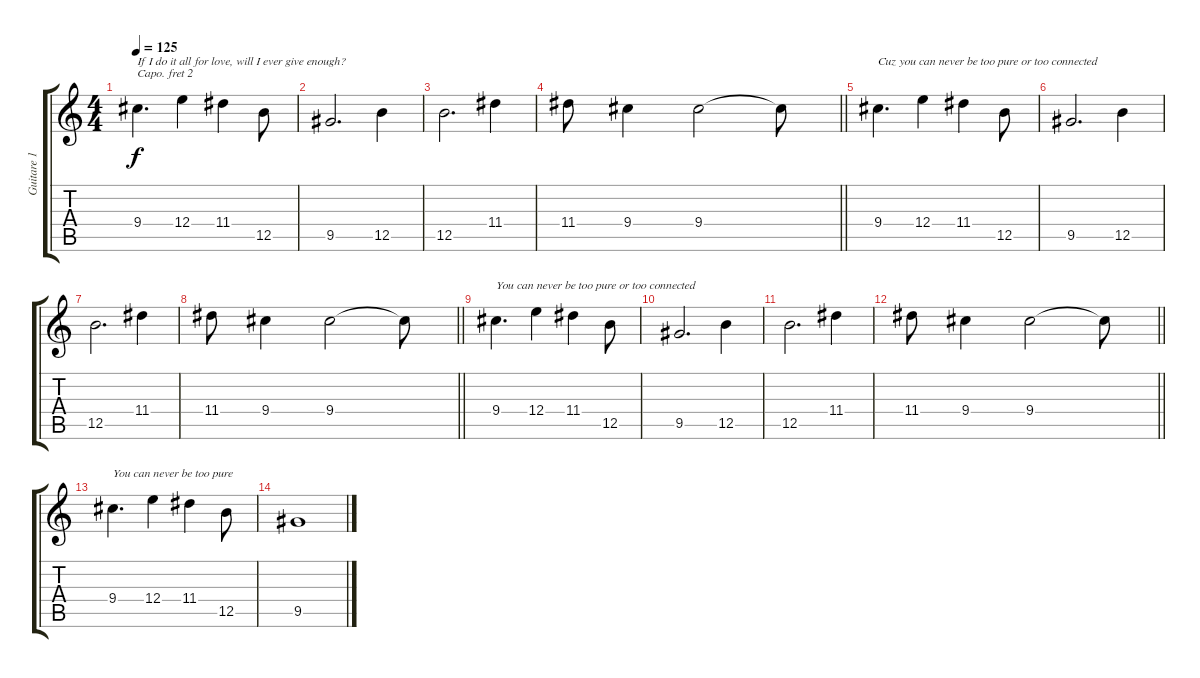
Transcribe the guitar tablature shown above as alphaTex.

\track ("Guitare 1" "Guitare 1") {instrument acousticguitarsteel}
\staff {score tabs}
\capo 2
\tuning (E4 B3 G3 D3 A2 E2) {hide}
\ts (4 4)
\tempo 125
\clef g2
\ks c
9.4.4{d txt "If I do it all for love, will I ever give enough?" dy f} 12.4.4 11.4.4 12.5.8 |
9.5.2{d} 12.5.4 |
12.5.2{d} 11.4.4 |
\barLineRight lightlight
11.4.8 9.4.4 9.4.2 9.4{t}.8 |
9.4.4{d txt "Cuz you can never be too pure or too connected"} 12.4.4 11.4.4 12.5.8 |
9.5.2{d} 12.5.4 |
12.5.2{d} 11.4.4 |
\barLineRight lightlight
11.4.8 9.4.4 9.4.2 9.4{t}.8 |
9.4.4{d txt "You can never be too pure or too connected"} 12.4.4 11.4.4 12.5.8 |
9.5.2{d} 12.5.4 |
12.5.2{d} 11.4.4 |
\barLineRight lightlight
11.4.8 9.4.4 9.4.2 9.4{t}.8 |
9.4.4{d txt "You can never be too pure"} 12.4.4 11.4.4 12.5.8 |
9.5.1
